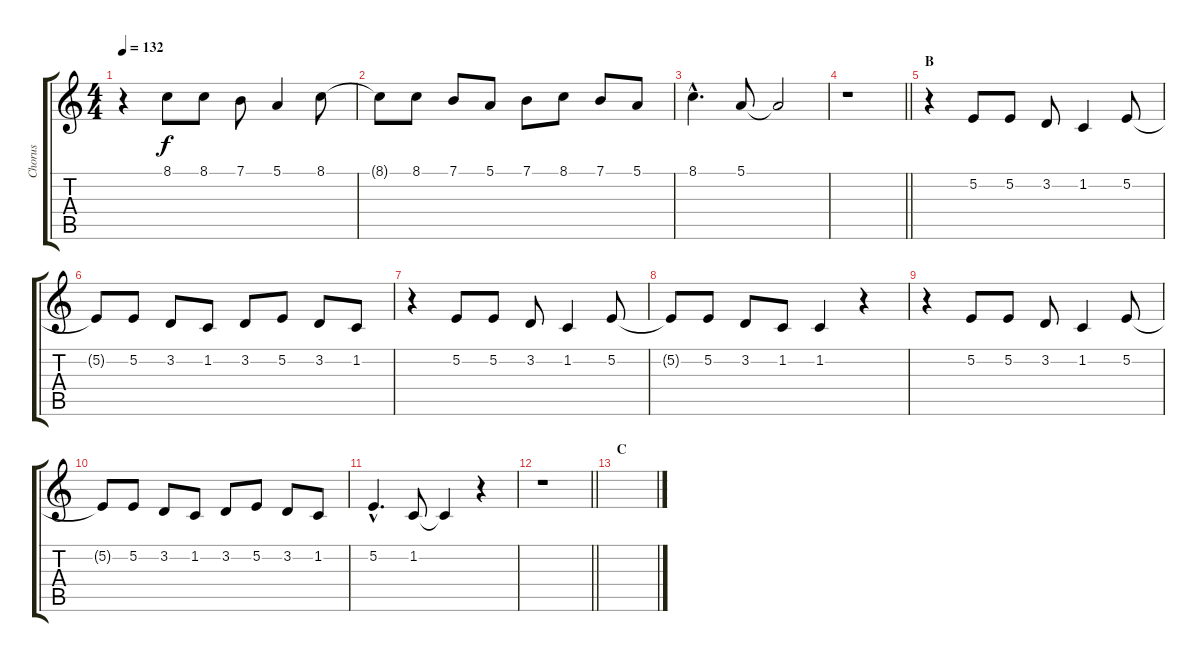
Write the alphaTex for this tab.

\track ("Chorus" "Chorus") {instrument sopranosax}
\staff {score tabs}
\tuning (E4 B3 G3 D3 A2 E2) {hide}
\ts (4 4)
\tempo 132
\clef g2
\ks c
r.4{dy f} 8.1.8 8.1.8 7.1.8 5.1.4 8.1.8 |
8.1{t}.8 8.1.8 7.1.8 5.1.8 7.1.8 8.1.8 7.1.8 5.1.8 |
8.1{hac}.4{d} 5.1.8 5.1{t}.2 |
\barLineRight lightlight
r.1 |
\section ("" "B")
r.4 5.2.8 5.2.8 3.2.8 1.2.4 5.2.8 |
5.2{t}.8 5.2.8 3.2.8 1.2.8 3.2.8 5.2.8 3.2.8 1.2.8 |
r.4 5.2.8 5.2.8 3.2.8 1.2.4 5.2.8 |
5.2{t}.8 5.2.8 3.2.8 1.2.8 1.2.4 r.4 |
r.4 5.2.8 5.2.8 3.2.8 1.2.4 5.2.8 |
5.2{t}.8 5.2.8 3.2.8 1.2.8 3.2.8 5.2.8 3.2.8 1.2.8 |
5.2{hac}.4{d} 1.2.8 1.2{t}.4 r.4 |
\barLineRight lightlight
r.1 |
\section ("" "C")
